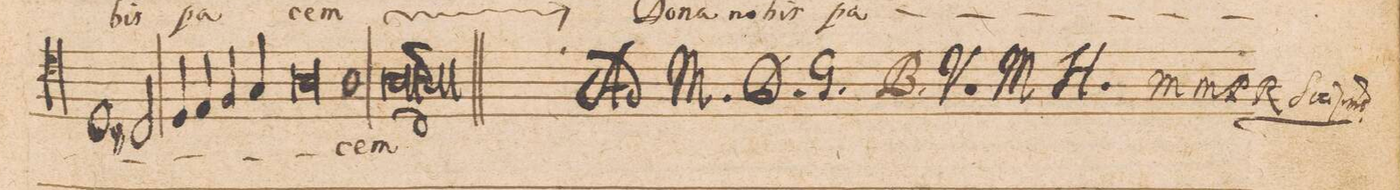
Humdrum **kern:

**kern	**text
*I"ALTVS.	*
*clefC4	*
*k[]	*
*met(c|)	*
*M2/1	*
1D/	.
2C#X/	.
=72-	=72-
4D/	.
4E/	.
4F/	.
4G/	.
0A\	.
=73-	=73-
1A\	.
=74-	=74-
0A\l	-cem
==	==
*-	*-
